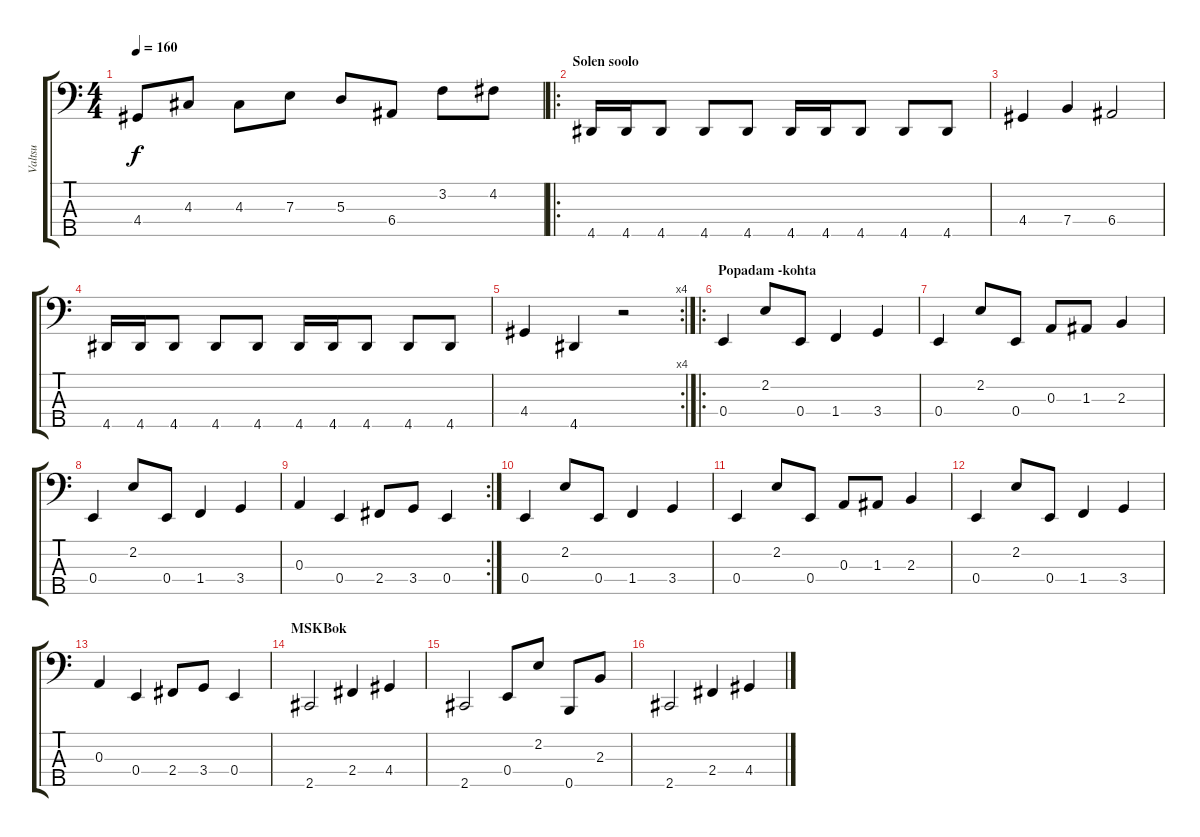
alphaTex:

\track ("Valtsu" "Valtsu") {instrument electricbasspick}
\staff {score tabs}
\tuning (G2 D2 A1 E1 B0) {hide}
\ts (4 4)
\tempo 160
\clef f4
\ks c
4.4.8{dy f} 4.3.8 4.3.8 7.3.8 5.3.8 6.4.8 3.2.8 4.2.8 |
\ro
\section ("" "Solen soolo")
4.5.16 4.5.16 4.5.8 4.5.8 4.5.8 4.5.16 4.5.16 4.5.8 4.5.8 4.5.8 |
4.4.4 7.4.4 6.4.2 |
4.5.16 4.5.16 4.5.8 4.5.8 4.5.8 4.5.16 4.5.16 4.5.8 4.5.8 4.5.8 |
\rc 4
4.4.4 4.5.4 r.2 |
\ro
\section ("" "Popadam -kohta")
0.4.4 2.2.8 0.4.8 1.4.4 3.4.4 |
0.4.4 2.2.8 0.4.8 0.3.8 1.3.8 2.3.4 |
0.4.4 2.2.8 0.4.8 1.4.4 3.4.4 |
\rc 2
0.3.4 0.4.4 2.4.8 3.4.8 0.4.4 |
0.4.4 2.2.8 0.4.8 1.4.4 3.4.4 |
0.4.4 2.2.8 0.4.8 0.3.8 1.3.8 2.3.4 |
0.4.4 2.2.8 0.4.8 1.4.4 3.4.4 |
0.3.4 0.4.4 2.4.8 3.4.8 0.4.4 |
\section ("" "MSKBok")
2.5.2 2.4.4 4.4.4 |
2.5.2 0.4.8 2.2.8 0.5.8 2.3.8 |
2.5.2 2.4.4 4.4.4
